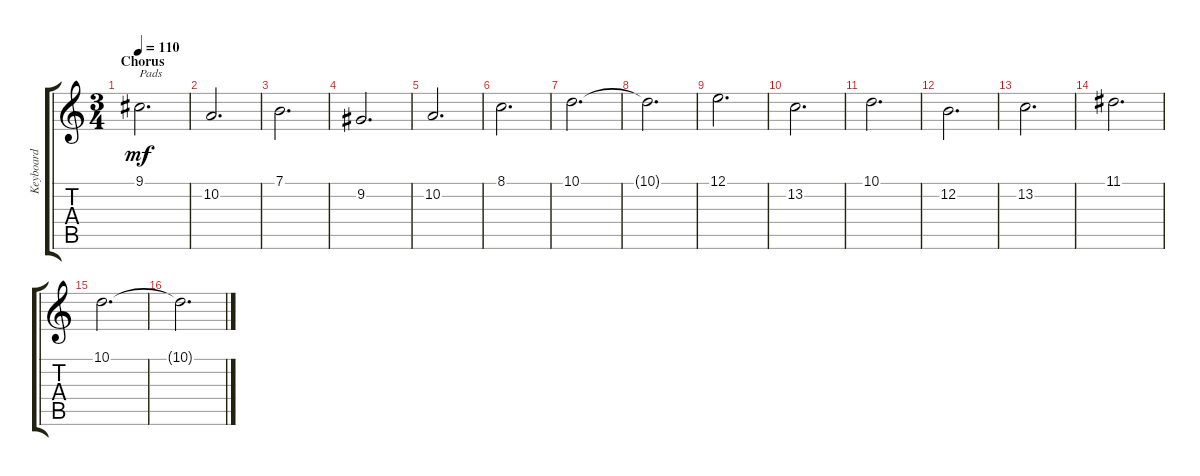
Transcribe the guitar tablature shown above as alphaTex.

\track ("Keyboard" "Keyboard") {instrument lead2sawtooth}
\staff {score tabs}
\tuning (E4 B3 G3 D3 A2 E2) {hide}
\ts (3 4)
\section ("" "Chorus")
\tempo 110
\clef g2
\ks c
9.1.2{d txt "Pads" dy mf instrument stringensemble1} |
10.2.2{d} |
7.1.2{d} |
9.2.2{d} |
10.2.2{d} |
8.1.2{d} |
10.1.2{d} |
10.1{t}.2{d} |
12.1.2{d} |
13.2.2{d} |
10.1.2{d} |
12.2.2{d} |
13.2.2{d} |
11.1.2{d} |
10.1.2{d} |
10.1{t}.2{d}
